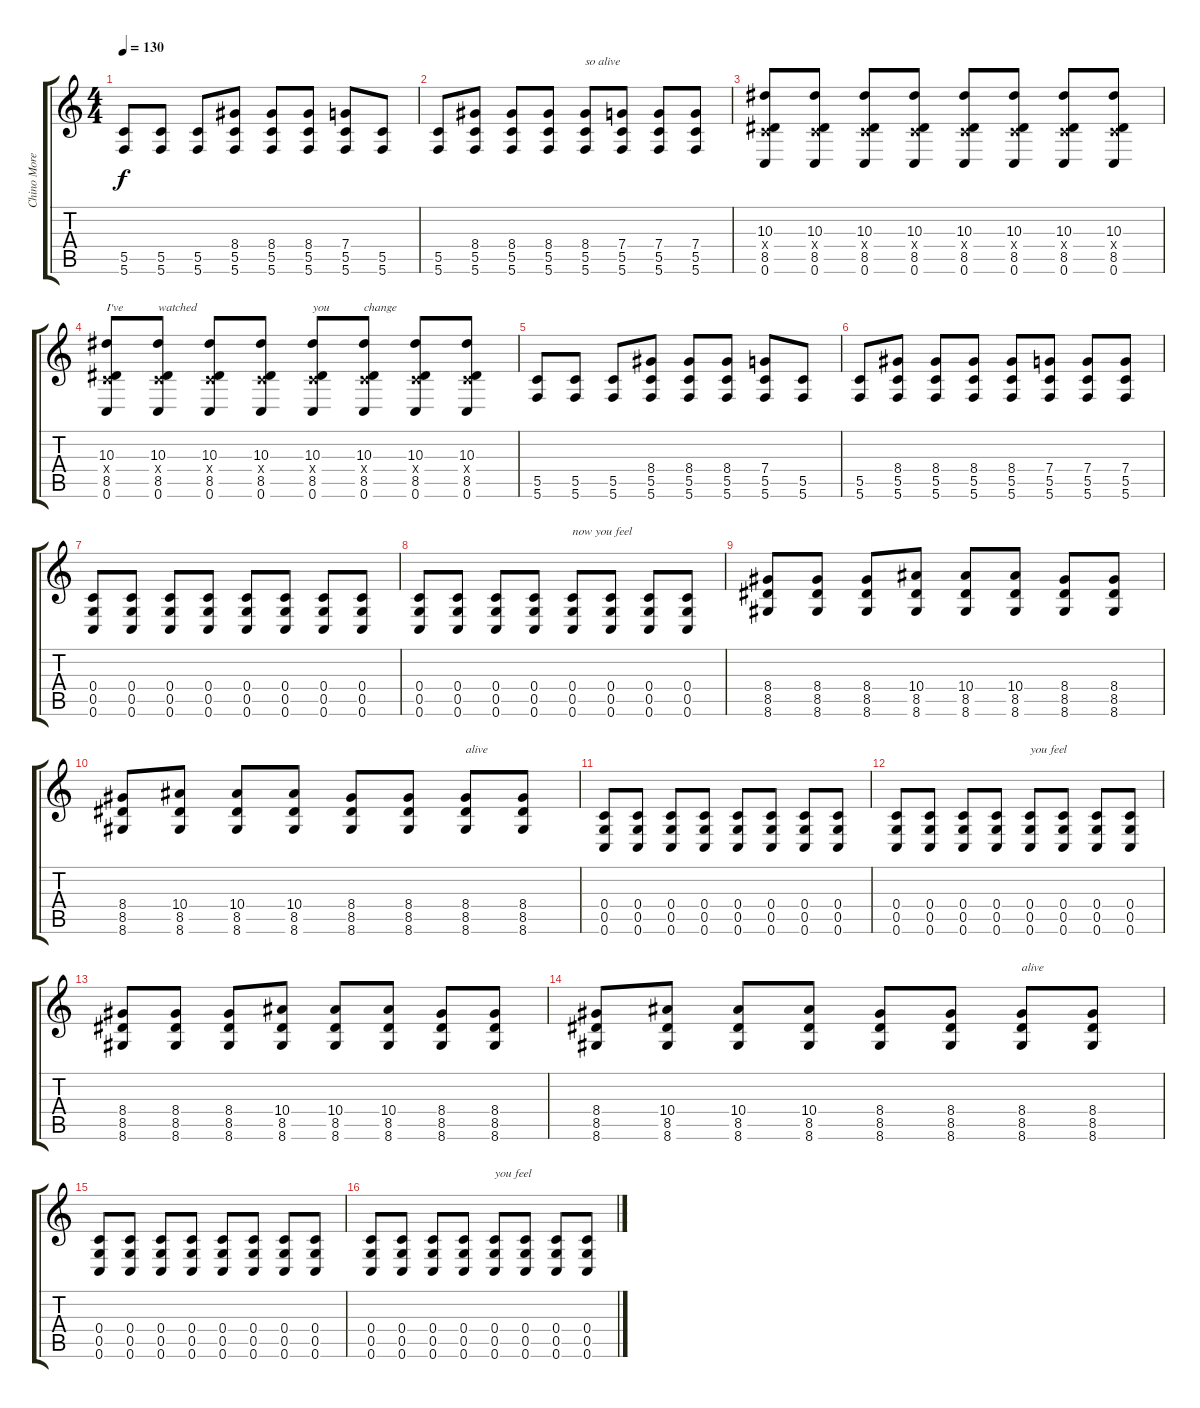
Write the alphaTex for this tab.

\track ("Chino Moreno" "Chino More") {instrument distortionguitar}
\staff {score tabs}
\tuning (D4 A3 F3 C3 G2 C2) {hide}
\ts (4 4)
\tempo 130
\clef g2
\ks c
(5.5 5.6).8{dy f} (5.5 5.6).8 (5.5 5.6).8 (8.4 5.5 5.6).8 (8.4 5.5 5.6).8 (8.4 5.5 5.6).8 (7.4 5.5 5.6).8 (5.5 5.6).8 |
(5.5 5.6).8 (8.4 5.5 5.6).8 (8.4 5.5 5.6).8 (8.4 5.5 5.6).8 (8.4 5.5 5.6).8{txt "so alive"} (7.4 5.5 5.6).8 (7.4 5.5 5.6).8 (7.4 5.5 5.6).8 |
(10.3 0.4{x} 8.5 0.6).8 (10.3 0.4{x} 8.5 0.6).8 (10.3 0.4{x} 8.5 0.6).8 (10.3 0.4{x} 8.5 0.6).8 (10.3 0.4{x} 8.5 0.6).8 (10.3 0.4{x} 8.5 0.6).8 (10.3 0.4{x} 8.5 0.6).8 (10.3 0.4{x} 8.5 0.6).8 |
(10.3 0.4{x} 8.5 0.6).8{txt "I've"} (10.3 0.4{x} 8.5 0.6).8{txt "watched"} (10.3 0.4{x} 8.5 0.6).8 (10.3 0.4{x} 8.5 0.6).8 (10.3 0.4{x} 8.5 0.6).8{txt "you"} (10.3 0.4{x} 8.5 0.6).8{txt "change"} (10.3 0.4{x} 8.5 0.6).8 (10.3 0.4{x} 8.5 0.6).8 |
(5.5 5.6).8 (5.5 5.6).8 (5.5 5.6).8 (8.4 5.5 5.6).8 (8.4 5.5 5.6).8 (8.4 5.5 5.6).8 (7.4 5.5 5.6).8 (5.5 5.6).8 |
(5.5 5.6).8 (8.4 5.5 5.6).8 (8.4 5.5 5.6).8 (8.4 5.5 5.6).8 (8.4 5.5 5.6).8 (7.4 5.5 5.6).8 (7.4 5.5 5.6).8 (7.4 5.5 5.6).8 |
(0.4 0.5 0.6).8 (0.4 0.5 0.6).8 (0.4 0.5 0.6).8 (0.4 0.5 0.6).8 (0.4 0.5 0.6).8 (0.4 0.5 0.6).8 (0.4 0.5 0.6).8 (0.4 0.5 0.6).8 |
(0.4 0.5 0.6).8 (0.4 0.5 0.6).8 (0.4 0.5 0.6).8 (0.4 0.5 0.6).8 (0.4 0.5 0.6).8{txt "now you feel"} (0.4 0.5 0.6).8 (0.4 0.5 0.6).8 (0.4 0.5 0.6).8 |
(8.4 8.5 8.6).8 (8.4 8.5 8.6).8 (8.4 8.5 8.6).8 (10.4 8.5 8.6).8 (10.4 8.5 8.6).8 (10.4 8.5 8.6).8 (8.4 8.5 8.6).8 (8.4 8.5 8.6).8 |
(8.4 8.5 8.6).8 (10.4 8.5 8.6).8 (10.4 8.5 8.6).8 (10.4 8.5 8.6).8 (8.4 8.5 8.6).8 (8.4 8.5 8.6).8 (8.4 8.5 8.6).8{txt "alive"} (8.4 8.5 8.6).8 |
(0.4 0.5 0.6).8 (0.4 0.5 0.6).8 (0.4 0.5 0.6).8 (0.4 0.5 0.6).8 (0.4 0.5 0.6).8 (0.4 0.5 0.6).8 (0.4 0.5 0.6).8 (0.4 0.5 0.6).8 |
(0.4 0.5 0.6).8 (0.4 0.5 0.6).8 (0.4 0.5 0.6).8 (0.4 0.5 0.6).8 (0.4 0.5 0.6).8{txt "you feel"} (0.4 0.5 0.6).8 (0.4 0.5 0.6).8 (0.4 0.5 0.6).8 |
(8.4 8.5 8.6).8 (8.4 8.5 8.6).8 (8.4 8.5 8.6).8 (10.4 8.5 8.6).8 (10.4 8.5 8.6).8 (10.4 8.5 8.6).8 (8.4 8.5 8.6).8 (8.4 8.5 8.6).8 |
(8.4 8.5 8.6).8 (10.4 8.5 8.6).8 (10.4 8.5 8.6).8 (10.4 8.5 8.6).8 (8.4 8.5 8.6).8 (8.4 8.5 8.6).8 (8.4 8.5 8.6).8{txt "alive"} (8.4 8.5 8.6).8 |
(0.4 0.5 0.6).8 (0.4 0.5 0.6).8 (0.4 0.5 0.6).8 (0.4 0.5 0.6).8 (0.4 0.5 0.6).8 (0.4 0.5 0.6).8 (0.4 0.5 0.6).8 (0.4 0.5 0.6).8 |
(0.4 0.5 0.6).8 (0.4 0.5 0.6).8 (0.4 0.5 0.6).8 (0.4 0.5 0.6).8 (0.4 0.5 0.6).8{txt "you feel"} (0.4 0.5 0.6).8 (0.4 0.5 0.6).8 (0.4 0.5 0.6).8
